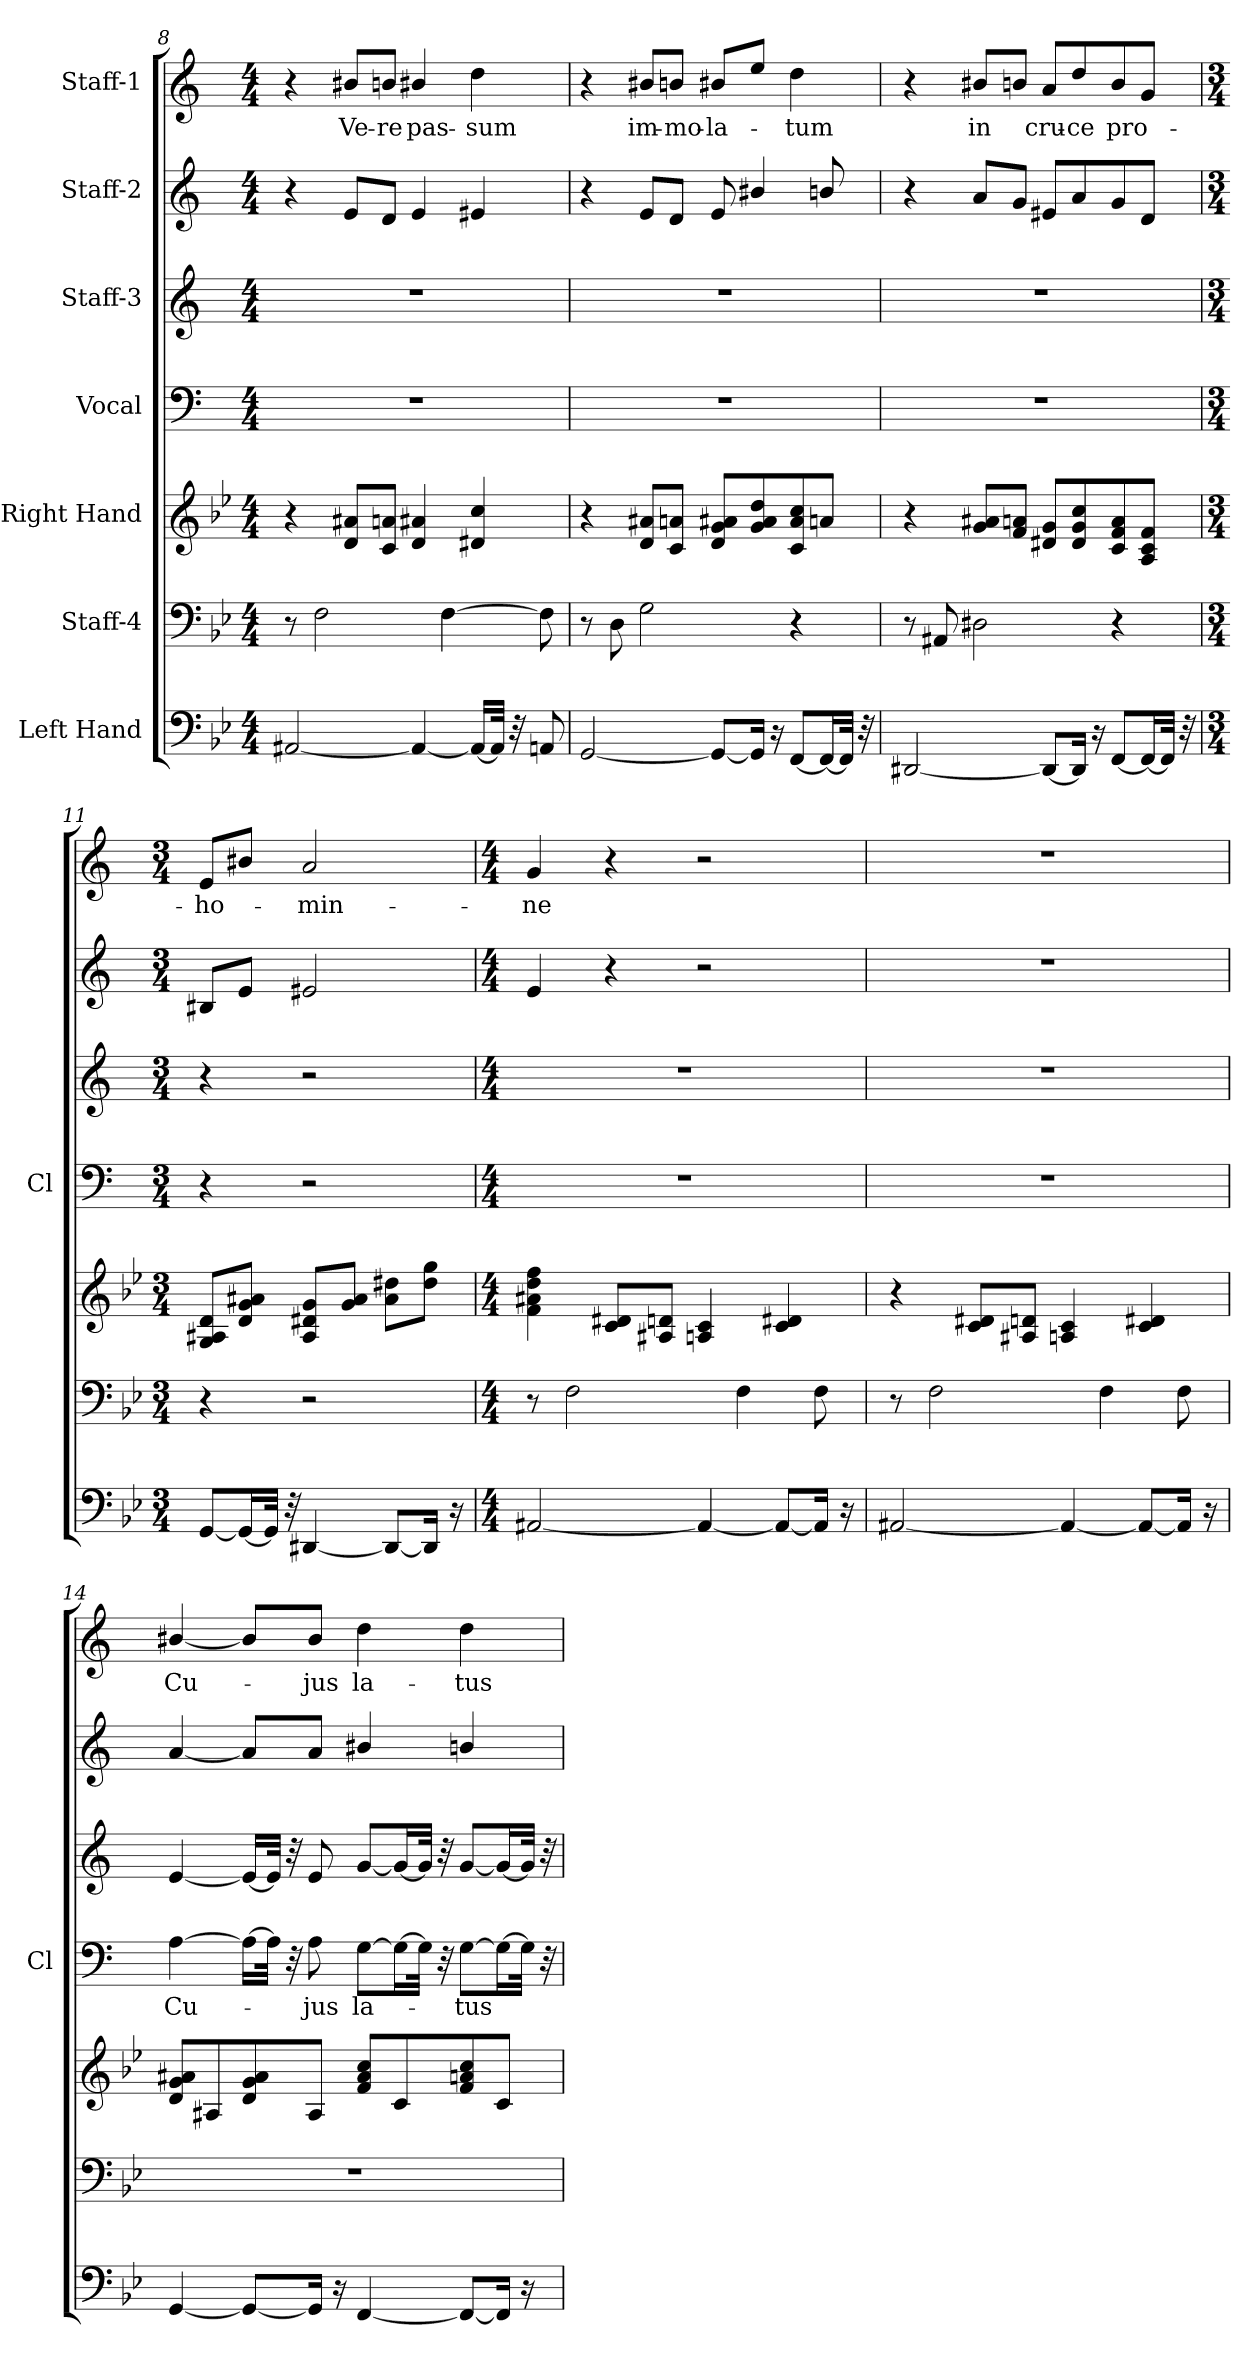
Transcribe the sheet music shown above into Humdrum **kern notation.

**kern	**kern	**kern	**kern	**text	**kern	**kern	**kern	**text
*part7	*part6	*part5	*part4	*part4	*part3	*part2	*part1	*part1
*staff7	*staff6	*staff5	*staff4	*staff4	*staff3	*staff2	*staff1	*staff1
*I"Left Hand	*I"Staff-4	*I"Right Hand	*I"Vocal	*	*I"Staff-3	*I"Staff-2	*I"Staff-1	*
*	*	*	*I'Cl	*	*	*	*	*
*clefF4	*clefF4	*clefG2	*clefF4	*	*clefG2	*clefG2	*clefG2	*
*	*	*	*ITrd1c2	*	*ITrd1c2	*ITrd1c2	*ITrd1c2	*
*k[b-e-]	*k[b-e-]	*k[b-e-]	*k[b-e-]	*	*k[b-e-]	*k[b-e-]	*k[b-e-]	*
*B-:	*B-:	*B-:	*B-:	*	*B-:	*B-:	*B-:	*
*M4/4	*M4/4	*M4/4	*M4/4	*	*M4/4	*M4/4	*M4/4	*
=8	=8	=8	=8	=8	=8	=8	=8	=8
[2AA#X/	8r	4r	1r	.	1r	4r	4r	.
.	2F\	.	.	.	.	.	.	.
.	.	8d/ 8a#X/L	.	.	.	8d/L	8a#X/L	Ve-
.	.	8c/ 8an/J	.	.	.	8c/J	8an/J	-re
4AA#/_	.	4d/ 4a#X/	.	.	.	4d/	4a#X/	pas-
.	[4F\	.	.	.	.	.	.	.
16AA#/LL_	.	4d#X/ 4cc/	.	.	.	4d#X/	4cc\	-sum
32AA#/JJk]	.	.	.	.	.	.	.	.
32r	.	.	.	.	.	.	.	.
8AAn/	8F\]	.	.	.	.	.	.	.
=9	=9	=9	=9	=9	=9	=9	=9	=9
[2GG/	8r	4r	1r	.	1r	4r	4r	.
.	8D\	.	.	.	.	.	.	.
.	2G\	8d/ 8a#X/L	.	.	.	8d/L	8a#X/L	im-
.	.	8c/ 8an/J	.	.	.	8c/J	8an/J	-mo-
8GG/L_	.	8d/ 8g/ 8a#X/L	.	.	.	8d/	8a#X/L	-la-
16GG/Jk]	.	8g/ 8a#/ 8dd/	.	.	.	4a#X/	8dd/J	.
16r	.	.	.	.	.	.	.	.
[8FF/L	4r	8c/ 8a#/ 8cc/	.	.	.	.	4cc\	-tum
16FF/L_	.	8an/J	.	.	.	8an/	.	.
32FF/JJk]	.	.	.	.	.	.	.	.
32r	.	.	.	.	.	.	.	.
!!LO:PB:g=z
=10	=10	=10	=10	=10	=10	=10	=10	=10
[2DD#X/	8r	4r	1r	.	1r	4r	4r	.
.	8AA#X/	.	.	.	.	.	.	.
.	2D#X\	8g/ 8a#X/L	.	.	.	8g/L	8a#X/L	in
.	.	8f/ 8an/J	.	.	.	8f/J	8an/J	.
8DD#/L_	.	8d#X/ 8g/L	.	.	.	8d#X/L	8g/L	cru-
16DD#/Jk]	.	8d#/ 8g/ 8cc/	.	.	.	8g/	8cc/	-ce
16r	.	.	.	.	.	.	.	.
[8FF/L	4r	8c/ 8f/ 8a/	.	.	.	8f/	8a/	pro-
16FF/L_	.	8A/ 8c/ 8f/J	.	.	.	8c/J	8f/J	.
32FF/JJk]	.	.	.	.	.	.	.	.
32r	.	.	.	.	.	.	.	.
=11	=11	=11	=11	=11	=11	=11	=11	=11
*M3/4	*M3/4	*M3/4	*M3/4	*	*M3/4	*M3/4	*M3/4	*
[8GG/L	4r	8G/ 8A#X/ 8d/L	4r	.	4r	8A#X/L	8d/L	-ho-
16GG/L_	.	8d/ 8g/ 8a#X/J	.	.	.	8d/J	8a#X/J	.
32GG/JJk]	.	.	.	.	.	.	.	.
32r	.	.	.	.	.	.	.	.
[4DD#X/	2r	8A#/ 8d#X/ 8g/L	2r	.	2r	2d#X/	2g/	-min-
.	.	8g/ 8a#/J	.	.	.	.	.	.
8DD#/L_	.	8a#\ 8dd#X\L	.	.	.	.	.	.
16DD#/Jk]	.	8dd#\ 8gg\J	.	.	.	.	.	.
16r	.	.	.	.	.	.	.	.
!!LO:PB:g=z
=12	=12	=12	=12	=12	=12	=12	=12	=12
*M4/4	*M4/4	*M4/4	*M4/4	*	*M4/4	*M4/4	*M4/4	*
[2AA#X/	8r	4f\ 4a#X\ 4dd\ 4ff\	1r	.	1r	4d/	4f/	-ne
.	2F\	.	.	.	.	.	.	.
.	.	8c/ 8d#X/L	.	.	.	4r	4r	.
.	.	8A#X/ 8dn/J	.	.	.	.	.	.
4AA#/_	.	4An/ 4c/	.	.	.	2r	2r	.
.	4F\	.	.	.	.	.	.	.
8AA#/L_	.	4c/ 4d#X/	.	.	.	.	.	.
16AA#/Jk]	8F\	.	.	.	.	.	.	.
16r	.	.	.	.	.	.	.	.
=13	=13	=13	=13	=13	=13	=13	=13	=13
[2AA#X/	8r	4r	1r	.	1r	1r	1r	.
.	2F\	.	.	.	.	.	.	.
.	.	8c/ 8d#X/L	.	.	.	.	.	.
.	.	8A#X/ 8dn/J	.	.	.	.	.	.
4AA#/_	.	4An/ 4c/	.	.	.	.	.	.
.	4F\	.	.	.	.	.	.	.
8AA#/L_	.	4c/ 4d#X/	.	.	.	.	.	.
16AA#/Jk]	8F\	.	.	.	.	.	.	.
16r	.	.	.	.	.	.	.	.
=14	=14	=14	=14	=14	=14	=14	=14	=14
[4GG/	1r	8d/ 8g/ 8a#X/L	[4G\	Cu-	[4d/	[4g/	[4a#X/	Cu-
.	.	8A#X/	.	.	.	.	.	.
8GG/L_	.	8d/ 8g/ 8a#/	16G\LL_	.	16d/LL_	8g/L]	8a#/L]	.
.	.	.	32G\JJk]	.	32d/JJk]	.	.	.
.	.	.	32r	.	32r	.	.	.
16GG/Jk]	.	8A#/J	8G\	-jus	8d/	8g/J	8a#/J	-jus
16r	.	.	.	.	.	.	.	.
[4FF/	.	8f/ 8a#/ 8cc/L	[8F\L	la-	[8f/L	4a#X/	4cc\	la-
.	.	8c/	16F\L_	.	16f/L_	.	.	.
.	.	.	32F\JJk]	.	32f/JJk]	.	.	.
.	.	.	32r	.	32r	.	.	.
8FF/L_	.	8f/ 8an/ 8cc/	[8F\L	-tus	[8f/L	4an/	4cc\	-tus
16FF/Jk]	.	8c/J	16F\L_	.	16f/L_	.	.	.
16r	.	.	32F\JJk]	.	32f/JJk]	.	.	.
.	.	.	32r	.	32r	.	.	.
=	=	=	=	=	=	=	=	=
*-	*-	*-	*-	*-	*-	*-	*-	*-
